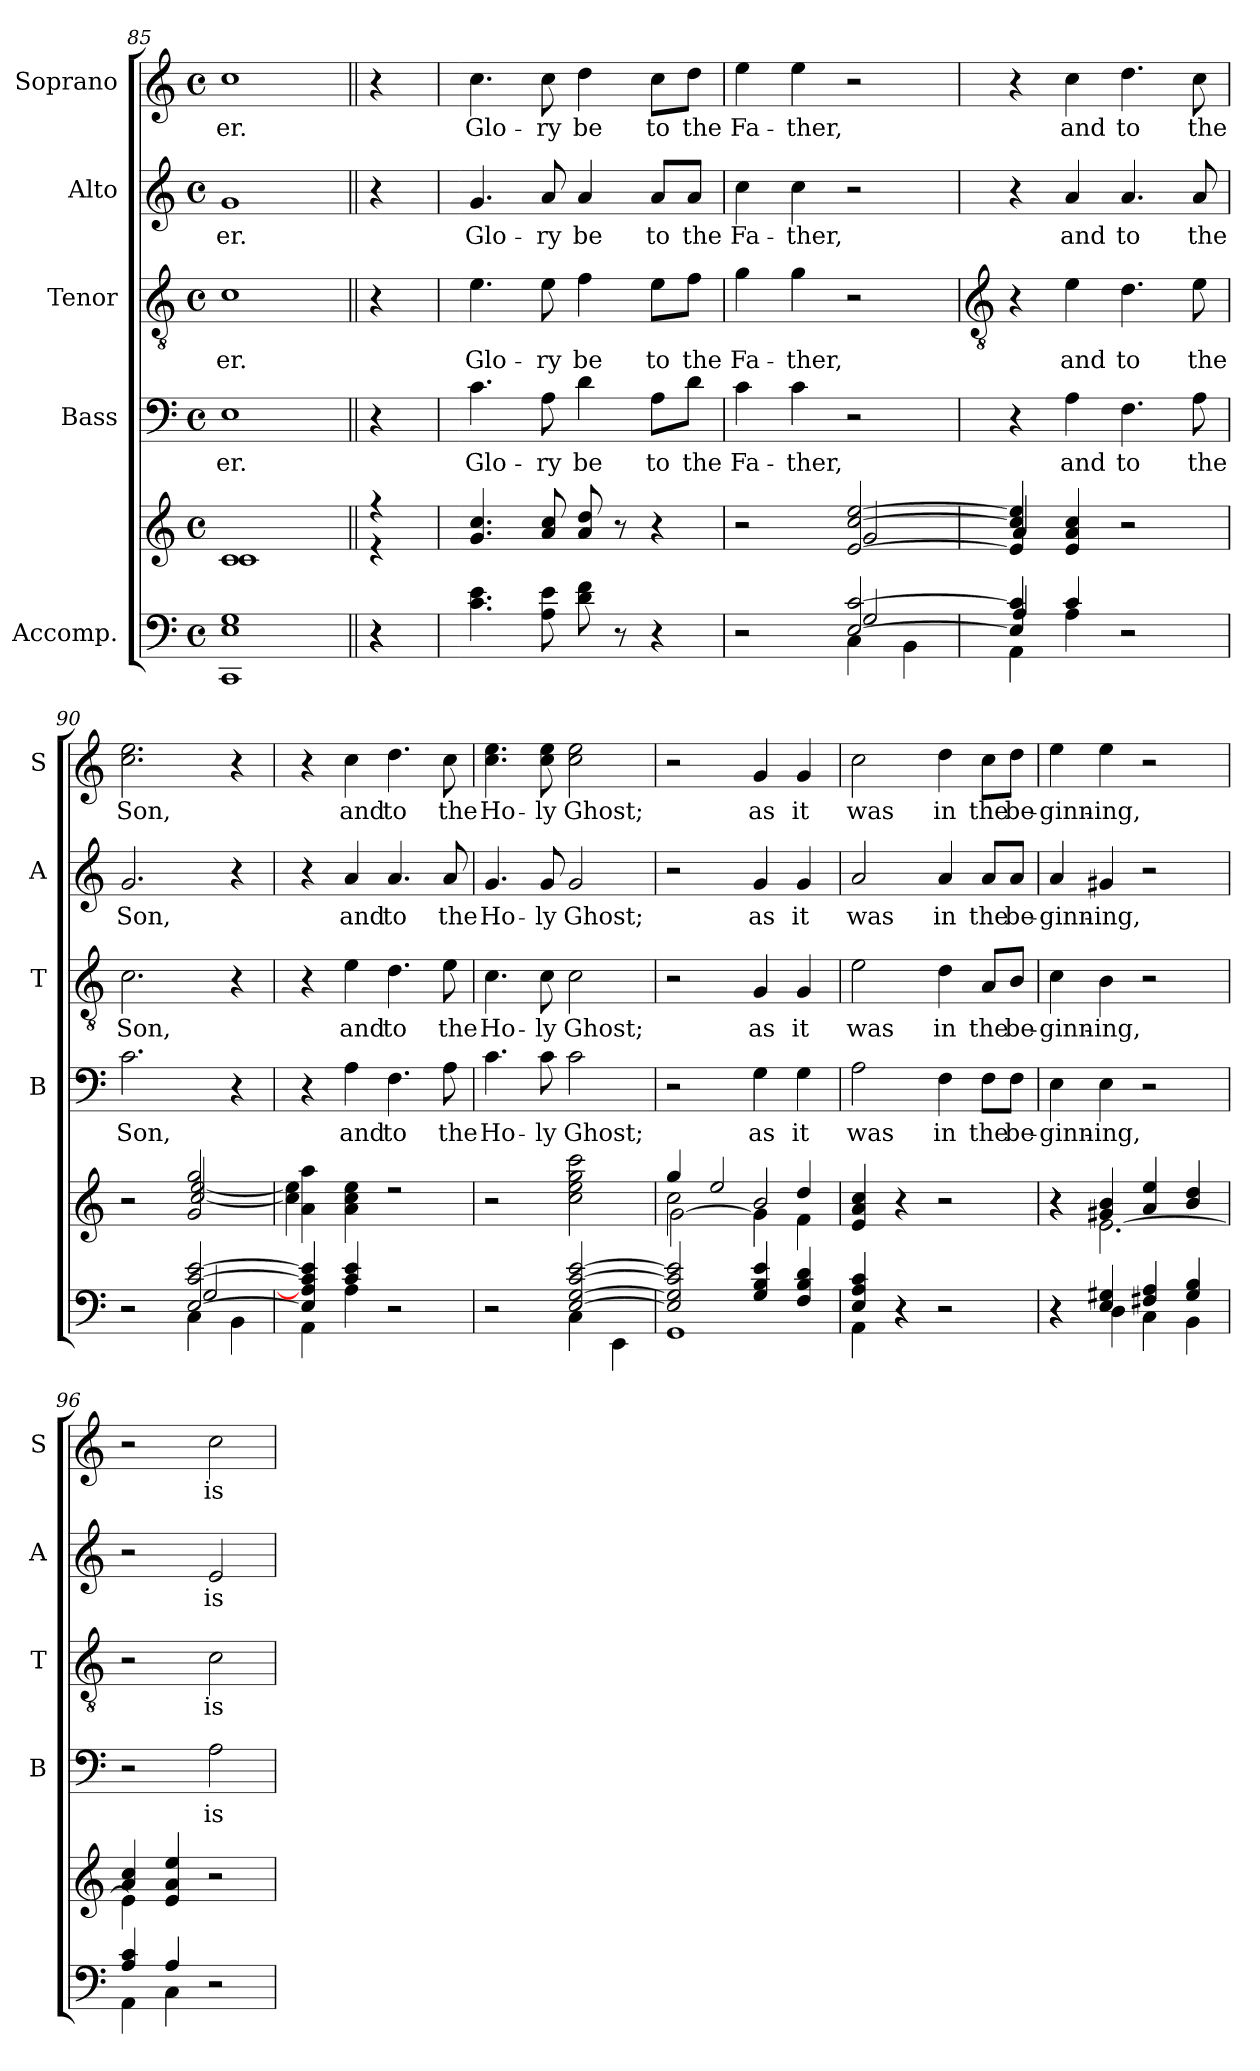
**kern	**kern	**kern	**text	**kern	**text	**kern	**text	**kern	**text
*part5	*part5	*part4	*part4	*part3	*part3	*part2	*part2	*part1	*part1
*staff6	*staff5	*staff4	*staff4	*staff3	*staff3	*staff2	*staff2	*staff1	*staff1
*I"Accomp.	*	*I"Bass	*	*I"Tenor	*	*I"Alto	*	*I"Soprano	*
*	*	*I'B	*	*I'T	*	*I'A	*	*I'S	*
*clefF4	*clefG2	*clefF4	*	*clefGv2	*	*clefG2	*	*clefG2	*
*k[]	*k[]	*k[]	*	*k[]	*	*k[]	*	*k[]	*
*C:	*C:	*C:	*	*C:	*	*C:	*	*C:	*
*M4/4	*M4/4	*M4/4	*	*M4/4	*	*M4/4	*	*M4/4	*
*met(c)	*met(c)	*met(c)	*	*met(c)	*	*met(c)	*	*met(c)	*
=85	=85	=85	=85	=85	=85	=85	=85	=85	=85
*^	*^	*	*	*	*	*	*	*	*
*	*^	*	*^	*	*	*	*	*	*	*	*
!	!	!	!	!	!	!	!LO:LY:b	!	!LO:LY:b	!	!LO:LY:b	!	!LO:LY:b
1G/	1E\	1CC\	1c/	1ryy	1c\	1E	-er.	1c	er.	1g	-er.	1cc	-er.
=86||	=86||	=86||	=86||	=86||	=86||	=86||	=86||	=86||	=86||	=86||	=86||	=86||	=86||
4r	4r	4r	4r	4r	4ryy	4r	.	4r	.	4r	.	4r	.
=87	=87	=87	=87	=87	=87	=87	=87	=87	=87	=87	=87	=87	=87
!	!	!	!	!	!	!	!LO:LY:b	!	!LO:LY:b	!	!LO:LY:b	!	!LO:LY:b
1ryy	4.c\ 4.e\	1ryy	4.g/ 4.cc/	1ryy	1ryy	4.c	Glo-	4.e	Glo-	4.g	Glo-	4.cc	Glo-
!	!	!	!	!	!	!	!LO:LY:b	!	!LO:LY:b	!	!LO:LY:b	!	!LO:LY:b
.	8A\ 8e\	.	8a/ 8cc/	.	.	8A	-ry	8e	-ry	8a	-ry	8cc	-ry
!	!	!	!	!	!	!	!LO:LY:b	!	!LO:LY:b	!	!LO:LY:b	!	!LO:LY:b
.	8d\ 8f\	.	8a/ 8dd/	.	.	4d	be	4f	be	4a	be	4dd	be
.	8r	.	8r	.	.	.	.	.	.	.	.	.	.
!	!	!	!	!	!	!	!LO:LY:b	!	!LO:LY:b	!	!LO:LY:b	!	!LO:LY:b
.	4r	.	4r	.	.	8A\L	to	8e\L	to	8a/L	to	8cc\L	to
!	!	!	!	!	!	!	!LO:LY:b	!	!LO:LY:b	!	!LO:LY:b	!	!LO:LY:b
.	.	.	.	.	.	8d\J	the	8f\J	the	8a/J	the	8dd\J	the
=88	=88	=88	=88	=88	=88	=88	=88	=88	=88	=88	=88	=88	=88
!	!	!	!	!	!	!	!LO:LY:b	!	!LO:LY:b	!	!LO:LY:b	!	!LO:LY:b
2r	2r	2r	2r	2r	1ryy	4c	Fa-	4g	Fa-	4cc	Fa-	4ee	Fa-
!	!	!	!	!	!	!	!LO:LY:b	!	!LO:LY:b	!	!LO:LY:b	!	!LO:LY:b
.	.	.	.	.	.	4c	-ther,	4g	-ther,	4cc	-ther,	4ee	-ther,
[2E/ [2c/	2G/	4C\	[2e/ [2cc/ [2ee/	2g/	.	2r	.	2r	.	2r	.	2r	.
.	.	4BB\	.	.	.	.	.	.	.	.	.	.	.
!!LO:LB:g=z
=89	=89	=89	=89	=89	=89	=89	=89	=89	=89	=89	=89	=89	=89
*	*	*	*	*	*	*	*	*clefGv2	*	*	*	*	*
4E/] 4c/]	4A/	4AA\	4e/] 4cc/] 4ee/]	4a/	1ryy	4r	.	4r	.	4r	.	4r	.
!	!	!	!	!	!	!	!LO:LY:b	!	!LO:LY:b	!	!LO:LY:b	!	!LO:LY:b
4c/	4ryy	4A\	4e/ 4a/ 4cc/	4ryy	.	4A	and	4e	and	4a	and	4cc	and
!	!	!	!	!	!	!	!LO:LY:b	!	!LO:LY:b	!	!LO:LY:b	!	!LO:LY:b
2r	2r	2r	2r	2r	.	4.F	to	4.d	to	4.a	to	4.dd	to
!	!	!	!	!	!	!	!LO:LY:b	!	!LO:LY:b	!	!LO:LY:b	!	!LO:LY:b
.	.	.	.	.	.	8A	the	8e	the	8a	the	8cc	the
=90	=90	=90	=90	=90	=90	=90	=90	=90	=90	=90	=90	=90	=90
!	!	!	!	!	!	!	!LO:LY:b	!	!LO:LY:b	!	!LO:LY:b	!	!LO:LY:b
2r	2r	2r	2r	2r	1ryy	2.c	Son,	2.c	Son,	2.g	Son,	2.cc 2.ee	Son,
[2E/ [2c/ [2e/	2G/	4C\	2g/ 2gg/	[2cc/ [2ee/	.	.	.	.	.	.	.	.	.
.	.	4BB\	.	.	.	4r	.	4r	.	4r	.	4r	.
=91	=91	=91	=91	=91	=91	=91	=91	=91	=91	=91	=91	=91	=91
4E/] 4A/] 4c/] 4e/]	1ryy	4AA\	4a\ 4aa\	4cc\] 4ee\]	1ryy	4r	.	4r	.	4r	.	4r	.
!	!	!	!	!	!	!	!LO:LY:b	!	!LO:LY:b	!	!LO:LY:b	!	!LO:LY:b
4c/ 4e/	.	4A\	4ryy	4a\ 4cc\ 4ee\	.	4A	and	4e	and	4a	and	4cc	and
!	!	!	!	!	!	!	!LO:LY:b	!	!LO:LY:b	!	!LO:LY:b	!	!LO:LY:b
2r	.	2r	2ryy	2r	.	4.F	to	4.d	to	4.a	to	4.dd	to
!	!	!	!	!	!	!	!LO:LY:b	!	!LO:LY:b	!	!LO:LY:b	!	!LO:LY:b
.	.	.	.	.	.	8A	the	8e	the	8a	the	8cc	the
=92	=92	=92	=92	=92	=92	=92	=92	=92	=92	=92	=92	=92	=92
!	!	!	!	!	!	!	!LO:LY:b	!	!LO:LY:b	!	!LO:LY:b	!	!LO:LY:b
2r	1ryy	2r	1ryy	2r	1ryy	4.c	Ho-	4.c	Ho-	4.g	Ho-	4.cc 4.ee	Ho-
!	!	!	!	!	!	!	!LO:LY:b	!	!LO:LY:b	!	!LO:LY:b	!	!LO:LY:b
.	.	.	.	.	.	8c	-ly	8c	-ly	8g	-ly	8cc 8ee	-ly
!	!	!	!	!	!	!	!LO:LY:b	!	!LO:LY:b	!	!LO:LY:b	!	!LO:LY:b
[2E/ [2G/ [2c/ [2e/	.	4C\	.	2cc\ 2ee\ 2gg\ 2ccc\	.	2c	Ghost;	2c	Ghost;	2g	Ghost;	2cc 2ee	Ghost;
.	.	4EE\	.	.	.	.	.	.	.	.	.	.	.
=93	=93	=93	=93	=93	=93	=93	=93	=93	=93	=93	=93	=93	=93
2E/] 2G/] 2c/] 2e/]	1ryy	1GG\	4gg/	2cc\	[2g\	2r	.	2r	.	2r	.	2r	.
.	.	.	2ee/	.	.	.	.	.	.	.	.	.	.
!	!	!	!	!	!	!	!LO:LY:b	!	!LO:LY:b	!	!LO:LY:b	!	!LO:LY:b
4G/ 4B/ 4e/	.	.	.	2b/	4g\]	4G	as	4G	as	4g	as	4g	as
!	!	!	!	!	!	!	!LO:LY:b	!	!LO:LY:b	!	!LO:LY:b	!	!LO:LY:b
4F/ 4B/ 4d/	.	.	4dd/	.	4f\	4G	it	4G	it	4g	it	4g	it
=94	=94	=94	=94	=94	=94	=94	=94	=94	=94	=94	=94	=94	=94
!	!	!	!	!	!	!	!LO:LY:b	!	!LO:LY:b	!	!LO:LY:b	!	!LO:LY:b
4E/ 4A/ 4c/	1ryy	4AA\	4e/ 4a/ 4cc/	1ryy	1ryy	2A	was	2e	was	2a	was	2cc	was
4r	.	4r	4r	.	.	.	.	.	.	.	.	.	.
!	!	!	!	!	!	!	!LO:LY:b	!	!LO:LY:b	!	!LO:LY:b	!	!LO:LY:b
2r	.	2r	2r	.	.	4F	in	4d	in	4a	in	4dd	in
!	!	!	!	!	!	!	!LO:LY:b	!	!LO:LY:b	!	!LO:LY:b	!	!LO:LY:b
.	.	.	.	.	.	8F\L	the	8A/L	the	8a/L	the	8cc\L	the
!	!	!	!	!	!	!	!LO:LY:b	!	!LO:LY:b	!	!LO:LY:b	!	!LO:LY:b
.	.	.	.	.	.	8F\J	be-	8B/J	be-	8a/J	be-	8dd\J	be-
=95	=95	=95	=95	=95	=95	=95	=95	=95	=95	=95	=95	=95	=95
!	!	!	!	!	!	!	!LO:LY:b	!	!LO:LY:b	!	!LO:LY:b	!	!LO:LY:b
4r	1ryy	4r	4r	1ryy	4r	4E	-ginn-	4c	-ginn-	4a	-ginn-	4ee	-ginn-
!	!	!	!	!	!	!	!LO:LY:b	!	!LO:LY:b	!	!LO:LY:b	!	!LO:LY:b
4E/ 4G#X/	.	4D\	4g#X/ 4b/	.	[2.e\	4E	-ing,	4B	-ing,	4g#X	-ing,	4ee	-ing,
4F#X/ 4A/	.	4C\	4a/ 4ee/	.	.	2r	.	2r	.	2r	.	2r	.
4G#/ 4B/	.	4BB\	4b/ 4dd/	.	.	.	.	.	.	.	.	.	.
=96	=96	=96	=96	=96	=96	=96	=96	=96	=96	=96	=96	=96	=96
4A/ 4c/	1ryy	4AA\	4a/ 4cc/	1ryy	4e\]	2r	.	2r	.	2r	.	2r	.
4A/	.	4C\	4e/ 4a/ 4ee/	.	4ryy	.	.	.	.	.	.	.	.
!	!	!	!	!	!	!	!LO:LY:b	!	!LO:LY:b	!	!LO:LY:b	!	!LO:LY:b
2r	.	2r	2r	.	2r	2A	is	2c	is	2e	is	2cc	is
*v	*v	*v	*	*	*	*	*	*	*	*	*	*	*
*	*v	*v	*v	*	*	*	*	*	*	*	*
=	=	=	=	=	=	=	=	=	=
*-	*-	*-	*-	*-	*-	*-	*-	*-	*-
